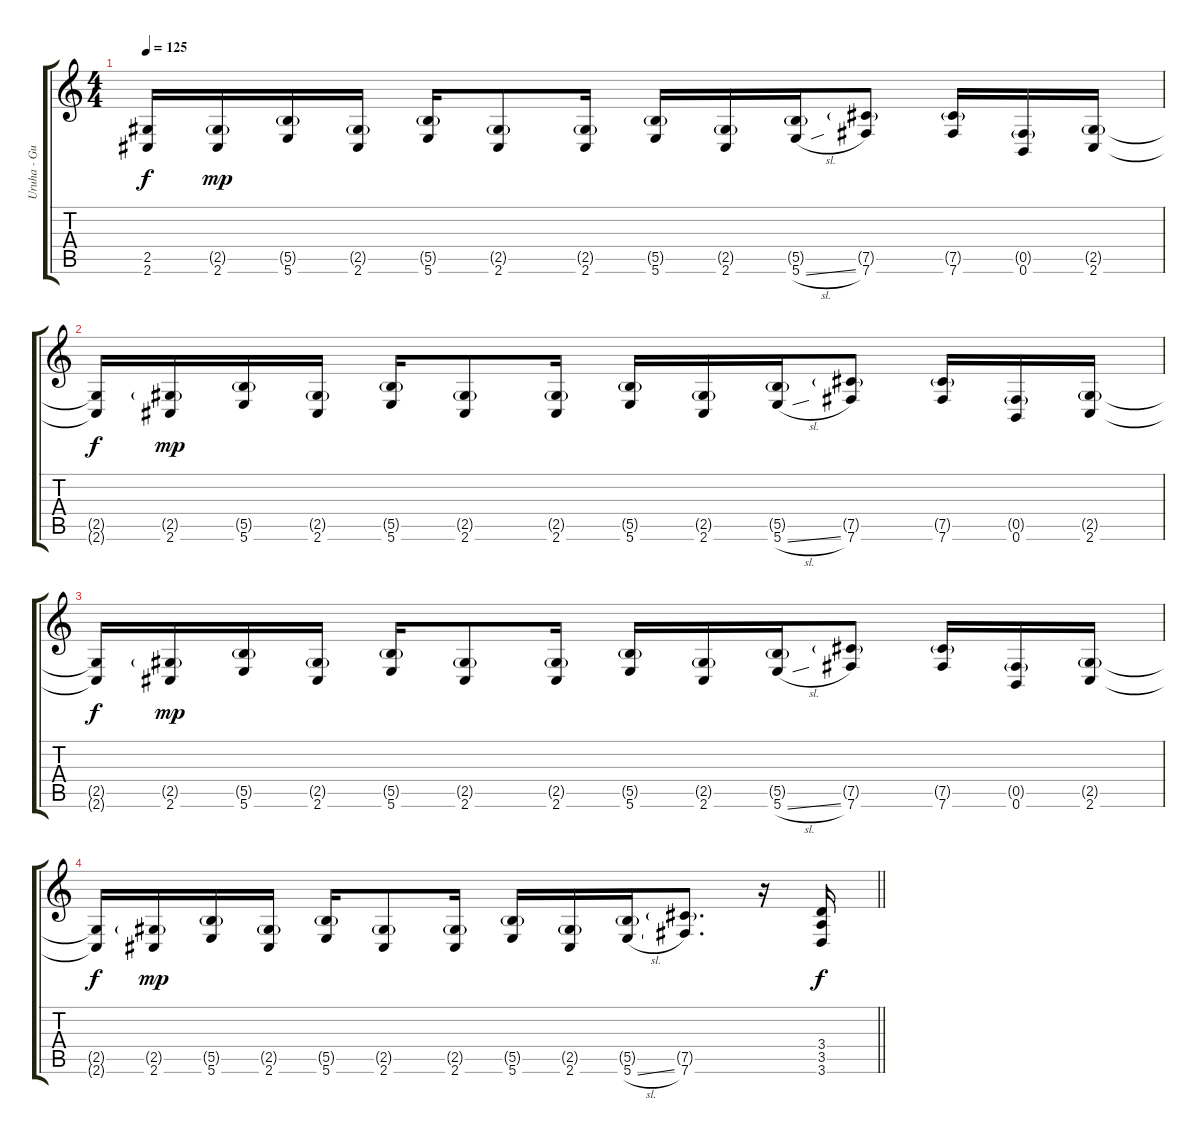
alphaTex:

\track ("Uruha - Guitar 1" "Uruha - Gu") {instrument overdrivenguitar}
\staff {score tabs}
\tuning (Db4 Ab3 E3 B2 Gb2 B1) {hide}
\ts (4 4)
\tempo 125
\clef g2
\ks c
(2.5{t} 2.6{t}).16{dy f} (2.5{g} 2.6).16{dy mp} (5.5{g} 5.6).16 (2.5{g} 2.6).16 (5.5{g} 5.6).16 (2.5{g} 2.6).8 (2.5{g} 2.6).16 (5.5{g} 5.6).16 (2.5{g} 2.6).16 (5.5{g} 5.6{sl}).16 (7.5{g} 7.6).8 (7.5{g} 7.6).16 (0.5{g} 0.6).16 (2.5{g} 2.6).16 |
(2.5{t} 2.6{t}).16{dy f} (2.5{g} 2.6).16{dy mp} (5.5{g} 5.6).16 (2.5{g} 2.6).16 (5.5{g} 5.6).16 (2.5{g} 2.6).8 (2.5{g} 2.6).16 (5.5{g} 5.6).16 (2.5{g} 2.6).16 (5.5{g} 5.6{sl}).16 (7.5{g} 7.6).8 (7.5{g} 7.6).16 (0.5{g} 0.6).16 (2.5{g} 2.6).16 |
(2.5{t} 2.6{t}).16{dy f} (2.5{g} 2.6).16{dy mp} (5.5{g} 5.6).16 (2.5{g} 2.6).16 (5.5{g} 5.6).16 (2.5{g} 2.6).8 (2.5{g} 2.6).16 (5.5{g} 5.6).16 (2.5{g} 2.6).16 (5.5{g} 5.6{sl}).16 (7.5{g} 7.6).8 (7.5{g} 7.6).16 (0.5{g} 0.6).16 (2.5{g} 2.6).16 |
\barLineRight lightlight
(2.5{t} 2.6{t}).16{dy f} (2.5{g} 2.6).16{dy mp} (5.5{g} 5.6).16 (2.5{g} 2.6).16 (5.5{g} 5.6).16 (2.5{g} 2.6).8 (2.5{g} 2.6).16 (5.5{g} 5.6).16 (2.5{g} 2.6).16 (5.5{g} 5.6{sl}).16 (7.5{g} 7.6).8{d} r.16 (3.4 3.5 3.6).16{dy f}
